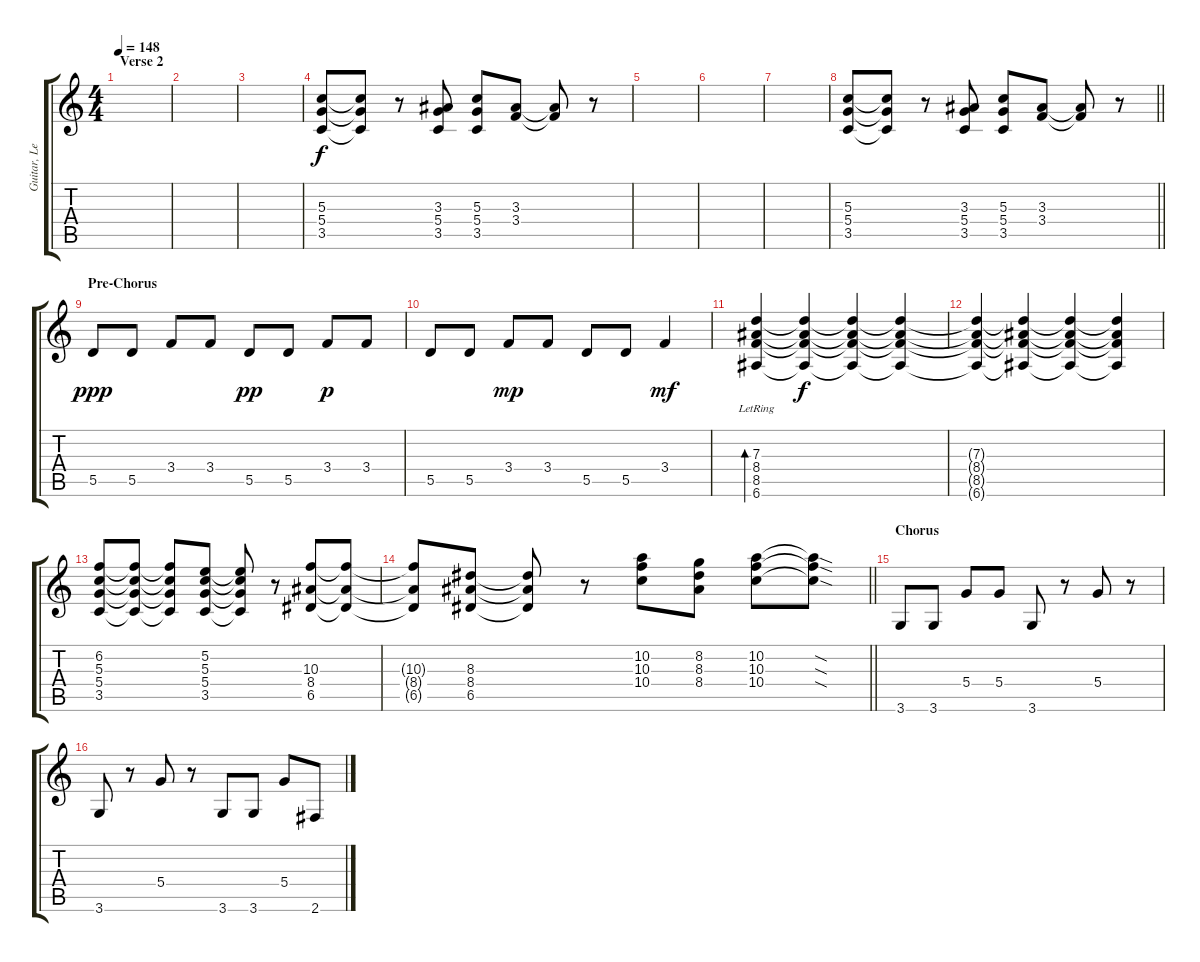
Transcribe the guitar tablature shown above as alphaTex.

\track ("Guitar, Lead" "Guitar, Le") {instrument overdrivenguitar}
\staff {score tabs}
\tuning (E4 B3 G3 D3 A2 E2) {hide}
\ts (4 4)
\section ("" "Verse 2")
\tempo 148
\clef g2
\ks c
|
|
|
(5.3 5.4 3.5).8 (5.3{t} 5.4{t} 3.5{t}).8 r.8 (3.3 5.4 3.5).8 (5.3 5.4 3.5).8 (3.3 3.4).8 (3.3{t} 3.4{t}).8 r.8 |
|
|
|
\barLineRight lightlight
(5.3 5.4 3.5).8 (5.3{t} 5.4{t} 3.5{t}).8 r.8 (3.3 5.4 3.5).8 (5.3 5.4 3.5).8 (3.3 3.4).8 (3.3{t} 3.4{t}).8 r.8 |
\section ("" "Pre-Chorus")
5.5.8{dy ppp} 5.5.8 3.4.8 3.4.8 5.5.8{dy pp} 5.5.8 3.4.8{dy p} 3.4.8 |
5.5.8 5.5.8 3.4.8{dy mp} 3.4.8 5.5.8 5.5.8 3.4.4{dy mf} |
(7.3{lr} 8.4{lr} 8.5{lr} 6.6{lr}).4{bd 240} (7.3{t} 8.4{t} 8.5{t} 6.6{t}).4{dy f} (7.3{t} 8.4{t} 8.5{t} 6.6{t}).4 (7.3{t} 8.4{t} 8.5{t} 6.6{t}).4 |
(7.3{t} 8.4{t} 8.5{t} 6.6{t}).4 (7.3{t} 8.4{t} 8.5{t} 6.6{t}).4 (7.3{t} 8.4{t} 8.5{t} 6.6{t}).4 (7.3{t} 8.4{t} 8.5{t} 6.6{t}).4 |
(6.2 5.3 5.4 3.5).8 (6.2{t} 5.3{t} 5.4{t} 3.5{t}).8 (6.2{t} 5.3{t} 5.4{t} 3.5{t}).8 (5.2 5.3 5.4 3.5).8 (5.2{t} 5.3{t} 5.4{t} 3.5{t}).8 r.8 (10.3 8.4 6.5).8 (10.3{t} 8.4{t} 6.5{t}).8 |
\barLineRight lightlight
(10.3{t} 8.4{t} 6.5{t}).8 (8.3 8.4 6.5).8 (8.3{t} 8.4{t} 6.5{t}).8 r.8 (10.2 10.3 10.4).8 (8.2 8.3 8.4).8 (10.2 10.3 10.4).8 (10.2{sod t} 10.3{sod t} 10.4{sod t}).8 |
\section ("" "Chorus")
3.6.8 3.6.8 5.4.8 5.4.8 3.6.8 r.8 5.4.8 r.8 |
3.6.8 r.8 5.4.8 r.8 3.6.8 3.6.8 5.4.8 2.6{ss}.8
